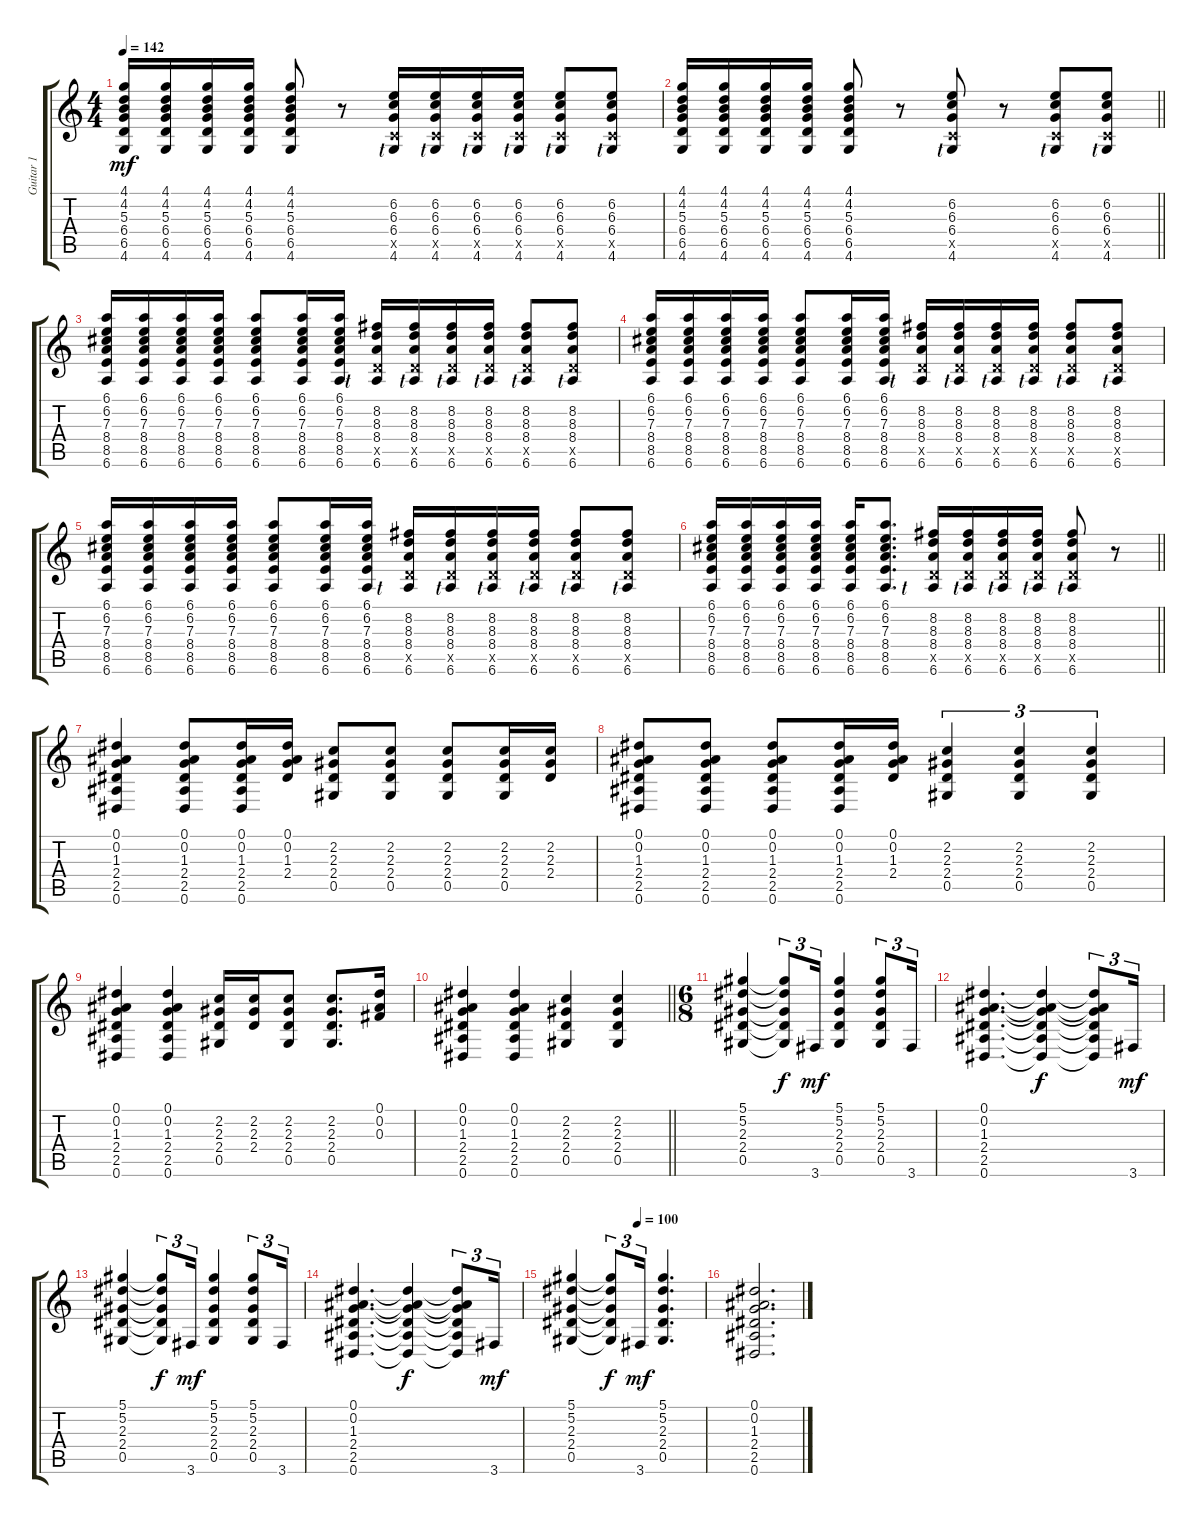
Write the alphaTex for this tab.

\track ("Guitar 1" "Guitar 1") {instrument electricguitarclean}
\staff {score tabs}
\tuning (Eb4 Bb3 Gb3 Db3 Ab2 Eb2) {hide}
\ts (4 4)
\tempo 142
\clef g2
\ks c
(4.1 4.2 5.3 6.4 6.5 4.6).16{dy mf} (4.1 4.2 5.3 6.4 6.5 4.6).16 (4.1 4.2 5.3 6.4 6.5 4.6).16 (4.1 4.2 5.3 6.4 6.5 4.6).16 (4.1 4.2 5.3 6.4 6.5 4.6).8 r.8 (6.2 6.3 6.4 4.5{x} 4.6{lf 1}).16 (6.2 6.3 6.4 4.5{x} 4.6{lf 1}).16 (6.2 6.3 6.4 4.5{x} 4.6{lf 1}).16 (6.2 6.3 6.4 4.5{x} 4.6{lf 1}).16 (6.2 6.3 6.4 4.5{x} 4.6{lf 1}).8 (6.2 6.3 6.4 4.5{x} 4.6{lf 1}).8 |
\barLineRight lightlight
(4.1 4.2 5.3 6.4 6.5 4.6).16 (4.1 4.2 5.3 6.4 6.5 4.6).16 (4.1 4.2 5.3 6.4 6.5 4.6).16 (4.1 4.2 5.3 6.4 6.5 4.6).16 (4.1 4.2 5.3 6.4 6.5 4.6).8 r.8 (6.2 6.3 6.4 4.5{x} 4.6{lf 1}).8 r.8 (6.2 6.3 6.4 4.5{x} 4.6{lf 1}).8 (6.2 6.3 6.4 4.5{x} 4.6{lf 1}).8 |
(6.1 6.2 7.3 8.4 8.5 6.6).16 (6.1 6.2 7.3 8.4 8.5 6.6).16 (6.1 6.2 7.3 8.4 8.5 6.6).16 (6.1 6.2 7.3 8.4 8.5 6.6).16 (6.1 6.2 7.3 8.4 8.5 6.6).8 (6.1 6.2 7.3 8.4 8.5 6.6).16 (6.1 6.2 7.3 8.4 8.5 6.6).16 (8.2 8.3 8.4 6.5{x} 6.6{lf 1}).16 (8.2 8.3 8.4 6.5{x} 6.6{lf 1}).16 (8.2 8.3 8.4 6.5{x} 6.6{lf 1}).16 (8.2 8.3 8.4 6.5{x} 6.6{lf 1}).16 (8.2 8.3 8.4 6.5{x} 6.6{lf 1}).8 (8.2 8.3 8.4 6.5{x} 6.6{lf 1}).8 |
(6.1 6.2 7.3 8.4 8.5 6.6).16 (6.1 6.2 7.3 8.4 8.5 6.6).16 (6.1 6.2 7.3 8.4 8.5 6.6).16 (6.1 6.2 7.3 8.4 8.5 6.6).16 (6.1 6.2 7.3 8.4 8.5 6.6).8 (6.1 6.2 7.3 8.4 8.5 6.6).16 (6.1 6.2 7.3 8.4 8.5 6.6).16 (8.2 8.3 8.4 6.5{x} 6.6{lf 1}).16 (8.2 8.3 8.4 6.5{x} 6.6{lf 1}).16 (8.2 8.3 8.4 6.5{x} 6.6{lf 1}).16 (8.2 8.3 8.4 6.5{x} 6.6{lf 1}).16 (8.2 8.3 8.4 6.5{x} 6.6{lf 1}).8 (8.2 8.3 8.4 6.5{x} 6.6{lf 1}).8 |
(6.1 6.2 7.3 8.4 8.5 6.6).16 (6.1 6.2 7.3 8.4 8.5 6.6).16 (6.1 6.2 7.3 8.4 8.5 6.6).16 (6.1 6.2 7.3 8.4 8.5 6.6).16 (6.1 6.2 7.3 8.4 8.5 6.6).8 (6.1 6.2 7.3 8.4 8.5 6.6).16 (6.1 6.2 7.3 8.4 8.5 6.6).16 (8.2 8.3 8.4 6.5{x} 6.6{lf 1}).16 (8.2 8.3 8.4 6.5{x} 6.6{lf 1}).16 (8.2 8.3 8.4 6.5{x} 6.6{lf 1}).16 (8.2 8.3 8.4 6.5{x} 6.6{lf 1}).16 (8.2 8.3 8.4 6.5{x} 6.6{lf 1}).8 (8.2 8.3 8.4 6.5{x} 6.6{lf 1}).8 |
\barLineRight lightlight
(6.1 6.2 7.3 8.4 8.5 6.6).16 (6.1 6.2 7.3 8.4 8.5 6.6).16 (6.1 6.2 7.3 8.4 8.5 6.6).16 (6.1 6.2 7.3 8.4 8.5 6.6).16 (6.1 6.2 7.3 8.4 8.5 6.6).16 (6.1 6.2 7.3 8.4 8.5 6.6).8{d} (8.2 8.3 8.4 6.5{x} 6.6{lf 1}).16 (8.2 8.3 8.4 6.5{x} 6.6{lf 1}).16 (8.2 8.3 8.4 6.5{x} 6.6{lf 1}).16 (8.2 8.3 8.4 6.5{x} 6.6{lf 1}).16 (8.2 8.3 8.4 6.5{x} 6.6{lf 1}).8 r.8 |
(0.1 0.2 1.3 2.4 2.5 0.6).4 (0.1 0.2 1.3 2.4 2.5 0.6).8 (0.1 0.2 1.3 2.4 2.5 0.6).16 (0.1 0.2 1.3 2.4).16 (2.2 2.3 2.4 0.5).8 (2.2 2.3 2.4 0.5).8 (2.2 2.3 2.4 0.5).8 (2.2 2.3 2.4 0.5).16 (2.2 2.3 2.4).16 |
(0.1 0.2 1.3 2.4 2.5 0.6).8 (0.1 0.2 1.3 2.4 2.5 0.6).8 (0.1 0.2 1.3 2.4 2.5 0.6).8 (0.1 0.2 1.3 2.4 2.5 0.6).16 (0.1 0.2 1.3 2.4).16 (2.2 2.3 2.4 0.5).4{tu (3 2)} (2.2 2.3 2.4 0.5).4{tu (3 2)} (2.2 2.3 2.4 0.5).4{tu (3 2)} |
(0.1 0.2 1.3 2.4 2.5 0.6).4 (0.1 0.2 1.3 2.4 2.5 0.6).4 (2.2 2.3 2.4 0.5).16 (2.2 2.3 2.4).16 (2.2 2.3 2.4 0.5).8 (2.2 2.3 2.4 0.5).8{d} (0.1 0.2 0.3).16 |
\barLineRight lightlight
(0.1 0.2 1.3 2.4 2.5 0.6).4 (0.1 0.2 1.3 2.4 2.5 0.6).4 (2.2 2.3 2.4 0.5).4 (2.2 2.3 2.4 0.5).4 |
\ts (6 8)
(5.1 5.2 2.3 2.4 0.5).4 (5.1{t} 5.2{t} 2.3{t} 2.4{t} 0.5{t}).8{tu (3 2) dy f} 3.6.16{tu (3 2) dy mf} (5.1 5.2 2.3 2.4 0.5).4 (5.1 5.2 2.3 2.4 0.5).8{tu (3 2)} 3.6.16{tu (3 2)} |
(0.1 0.2 1.3 2.4 2.5 0.6).4{d} (0.1{t} 0.2{t} 1.3{t} 2.4{t} 2.5{t} 0.6{t}).4{dy f} (0.1{t} 0.2{t} 1.3{t} 2.4{t} 2.5{t} 0.6{t}).8{tu (3 2)} 3.6.16{tu (3 2) dy mf} |
(5.1 5.2 2.3 2.4 0.5).4 (5.1{t} 5.2{t} 2.3{t} 2.4{t} 0.5{t}).8{tu (3 2) dy f} 3.6.16{tu (3 2) dy mf} (5.1 5.2 2.3 2.4 0.5).4 (5.1 5.2 2.3 2.4 0.5).8{tu (3 2)} 3.6.16{tu (3 2)} |
(0.1 0.2 1.3 2.4 2.5 0.6).4{d} (0.1{t} 0.2{t} 1.3{t} 2.4{t} 2.5{t} 0.6{t}).4{dy f} (0.1{t} 0.2{t} 1.3{t} 2.4{t} 2.5{t} 0.6{t}).8{tu (3 2)} 3.6.16{tu (3 2) dy mf} |
\tempo (100 0.5)
(5.1 5.2 2.3 2.4 0.5).4 (5.1{t} 5.2{t} 2.3{t} 2.4{t} 0.5{t}).8{tu (3 2) dy f} 3.6.16{tu (3 2) dy mf} (5.1 5.2 2.3 2.4 0.5).4{d instrument electricguitarclean} |
(0.1 0.2 1.3 2.4 2.5 0.6).2{d}
